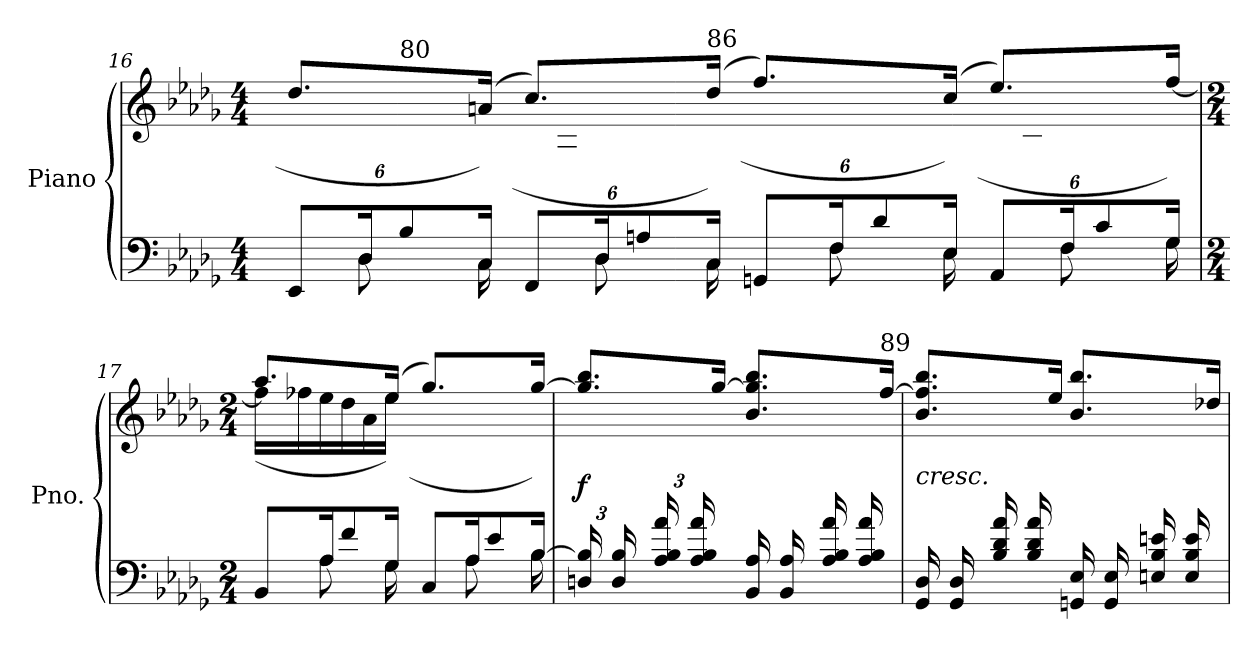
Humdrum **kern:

**kern	**kern	**dynam
*part1	*part1	*part1
*staff2	*staff1	*staff1/2
*I"Piano	*	*
*I'Pno.	*	*
*clefF4	*clefG2	*
*k[b-e-a-d-g-]	*k[b-e-a-d-g-]	*
*M4/4	*M4/4	*
=16	=16	=16
*	*^	*
*Xtuplet	*Xtuplet	*tuplet	*
*^	*	*	*
*	*	*	*Xbrackettup	*
12EE-/L	12ryy	12.dd-/L	(<24dd-\LLyy	.
.	.	.	24g-\	.
24D-/K	12D-\	.	24f\	.
!	!	!LO:TX:a:t=80	!	!
12B-/	.	12ryy	24en\	.
.	24rAyy	.	24e-X\	.
24C/Jk	24C\	(>24an/Jk	24a\JJ)	.
*	*	*Xtuplet	*tuplet	*
12FF/L	12ryy	12.cc/L)	(<24cc\LLyy	.
.	.	.	24An\	.
24D-/K	12D-\	.	24e-\	.
12An/	.	12ryy	24g-\	.
.	24rAyy	.	24a\	.
!	!	!LO:TX:a:t=86	!	!
24C/Jk	24C\	(>24dd-/Jk	24dd-\JJ)	.
*	*	*Xtuplet	*tuplet	*
12GGn/L	12ryy	12.ff/L)	(<24ff\LLyy	.
.	.	.	24cc\	.
24F/K	12F\	.	24bn\	.
12d-/	.	12ryy	24b-X\	.
.	24rcyy	.	24f\	.
24E-/Jk	24E-\	(>24cc/Jk	24cc\JJ)	.
*	*	*Xtuplet	*tuplet	*
12AA-/L	12ryy	12.ee-/L)	(<24ee-\LLyy	.
.	.	.	24c\	.
24F/K	12F\	.	24g-\	.
12c/	.	12ryy	24b-\	.
.	24reyy	.	24cc\	.
24G-/Jk	24G-\	24ff/Jk	[24ff\JJ)	.
!!LO:PB:g=z	!!
=17	=17	=17	=17	=17
*M2/4	*	*M2/4	*	*
*	*	*Xtuplet	*	*
12BB-/L	12ryy	12.aa-/L	(<24ff\LL]	.
.	.	.	24ff-X\	.
24A-/K	12A-\	.	24ee-\	.
12f/	.	12ryy	24dd-\	.
.	24reyy	.	24a-\	.
24G-/Jk	24G-\	(>24ee-/Jk	24ee-\JJ)	.
12C/L	12ryy	12.gg-/L)	(<24gg-\LLyy	.
.	.	.	24e-\	.
24A-/K	12A-\	.	24b-\	.
12e-/	.	12ryy	24cc\	.
.	24reyy	.	24ee-\	.
[24B-/Jk	24B-\	[24gg-/Jk	24gg-\JJ)	.
*v	*v	*	*	*
=18	=18	=18	=18
*tuplet	*	*	*
*Xbrackettup	*	*	*
*^	*	*	*
!	!	!	!	!LO:DY:b
*v	*v	*	*	*
24Dn/ 24B-/]LL	12.gg-/] 12.bb-/L	12ryy	f
24D/ 24B-/	.	.	.
24ryy	.	24g-\ 24b-\ 24gg-\JJ	.
24A-/ 24B-/ 24a-/LL	12ryy	12ryy	.
24A-/ 24B-/ 24a-/	.	.	.
24ryy	[24gg-/Jk	24g-\ 24b-\ 24gg-\JJ	.
*Xtuplet	*	*	*
24BB-/ 24A-/LL	12.b-/ 12.gg-/] 12.bb-/L	12ryy	.
24BB-/ 24A-/	.	.	.
24ryy	.	24f\ 24b-\ 24ff\JJ	.
24A-/ 24B-/ 24a-/LL	12ryy	12ryy	.
24A-/ 24B-/ 24a-/	.	.	.
!	!LO:TX:a:t=89	!	!
24ryy	[24ff/Jk	24f\ 24b-\ 24ff\JJ	.
=19	=19	=19	=19
!	!LO:TX:b:i:t=cresc.	!	!
24GG-/ 24D-/LL	12.b-/ 12.ff/] 12.bb-/L	12ryy	.
24GG-/ 24D-/	.	.	.
24ryy	.	24f-X\ 24b-\ 24ff-X\JJ	.
24B-/ 24d-/ 24a-/LL	12ryy	12ryy	.
24B-/ 24d-/ 24a-/	.	.	.
24ryy	24ee-/Jk	24e-\ 24b-\ 24ee-\JJ	.
24GGn/ 24E-/LL	12.b-/ 12.bb-/L	12ryy	.
24GG/ 24E-/	.	.	.
24ryy	.	24dn\ 24b-\ 24ddn\JJ	.
24En/ 24B-/ 24en/LL	12ryy	12ryy	.
24E/ 24B-/ 24e/	.	.	.
24ryy	24dd-X/Jk	24d-X\ 24b-\ 24dd-X\JJ	.
*	*v	*v	*
=	=	=
*-	*-	*-
